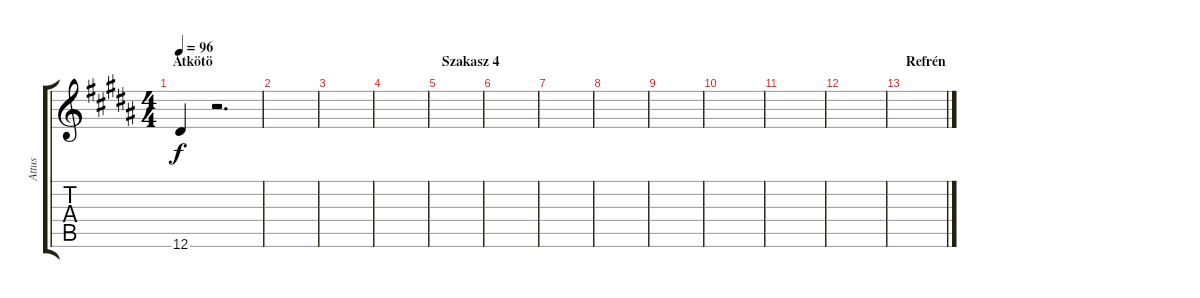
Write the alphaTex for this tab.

\track ("Attus" "Attus") {instrument overdrivenguitar}
\staff {score tabs}
\tuning (Eb4 Bb3 Gb3 Db3 Ab2 Eb2) {hide}
\ts (4 4)
\section ("" "Átkötö")
\tempo 96
\clef g2
\ks g#minor
12.6.4{dy f} r.2{d} |
|
|
|
\section ("" "Szakasz 4")
|
|
|
|
|
|
|
|
\section ("" "Refrén")
